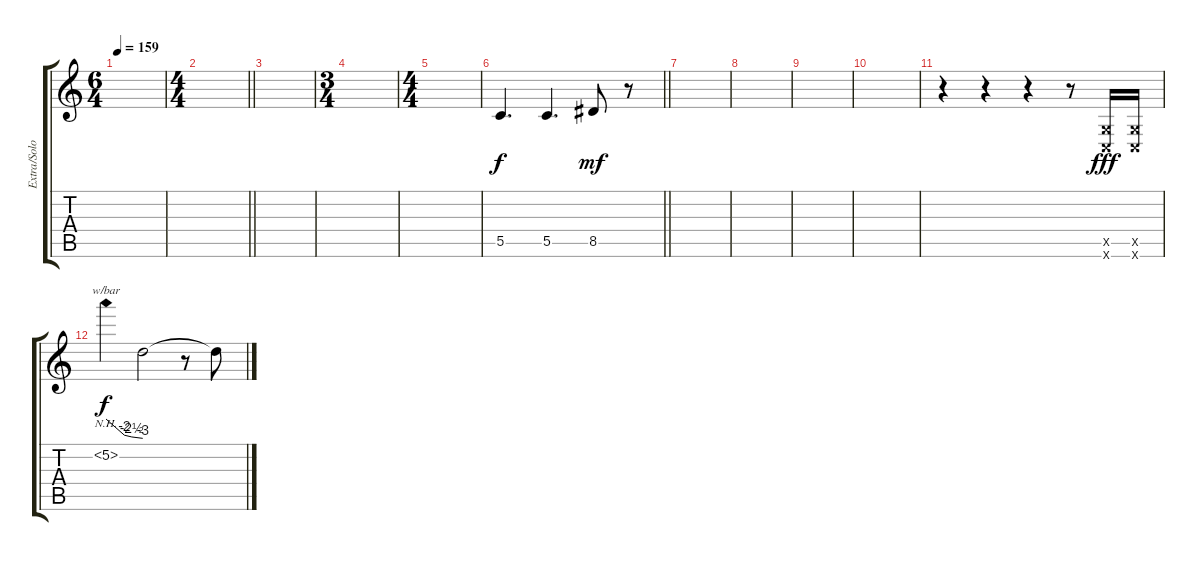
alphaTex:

\track ("Extra/Solo Guitar" "Extra/Solo") {instrument overdrivenguitar}
\staff {score tabs}
\tuning (D4 A3 F3 C3 G2 C2) {hide}
\ts (6 4)
\tempo 159
\clef g2
\ks c
|
\ts (4 4)
\barLineRight lightlight
|
|
\ts (3 4)
|
\ts (4 4)
|
\barLineRight lightlight
5.5.4{d} 5.5.4{d} 8.5.8{dy mf} r.8 |
|
|
|
|
r.4 r.4 r.4 r.8{balance 0} (0.5{x} 0.6{x}).16{dy fff} (0.5{x} 0.6{x}).16 |
5.2{nh}.4{tbe (custom default 0 0 30 -8 42 -10 60 -12) dy f} 5.2{t}.2{balance 15} r.8 5.2{t}.8
